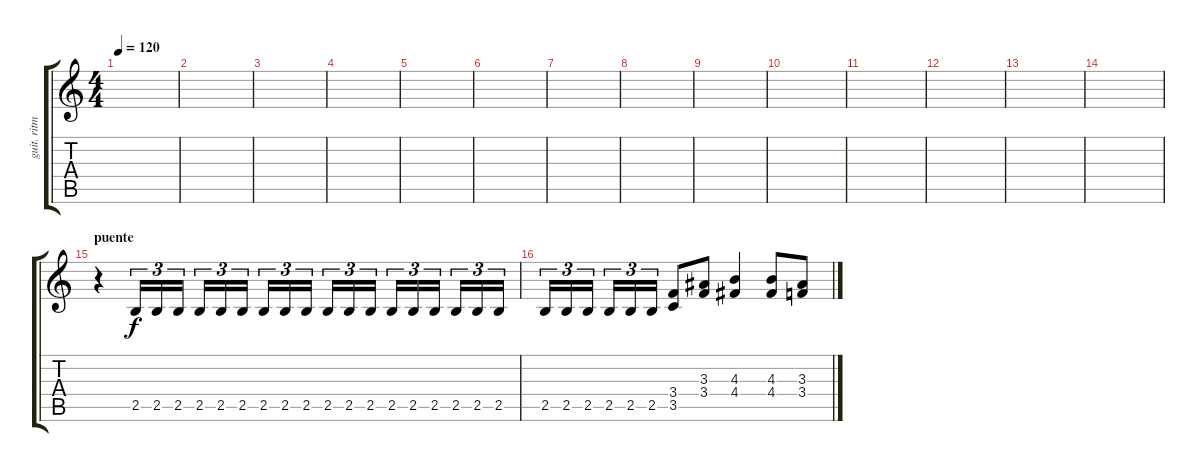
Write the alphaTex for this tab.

\track ("guit. ritmica" "guit. ritm") {instrument distortionguitar}
\staff {score tabs}
\tuning (E4 B3 G3 D3 A2 E2) {hide}
\ts (4 4)
\tempo 120
\clef g2
\ks c
|
|
|
|
|
|
|
|
|
|
|
|
|
|
\section ("" "puente")
r.4 2.5.16{tu (3 2)} 2.5.16{tu (3 2)} 2.5.16{tu (3 2)} 2.5.16{tu (3 2)} 2.5.16{tu (3 2)} 2.5.16{tu (3 2)} 2.5.16{tu (3 2)} 2.5.16{tu (3 2)} 2.5.16{tu (3 2)} 2.5.16{tu (3 2)} 2.5.16{tu (3 2)} 2.5.16{tu (3 2)} 2.5.16{tu (3 2)} 2.5.16{tu (3 2)} 2.5.16{tu (3 2)} 2.5.16{tu (3 2)} 2.5.16{tu (3 2)} 2.5.16{tu (3 2)} |
2.5.16{tu (3 2)} 2.5.16{tu (3 2)} 2.5.16{tu (3 2)} 2.5.16{tu (3 2)} 2.5.16{tu (3 2)} 2.5.16{tu (3 2)} (3.4 3.5).8 (3.3 3.4).8 (4.3 4.4).4 (4.3 4.4).8 (3.3 3.4).8
